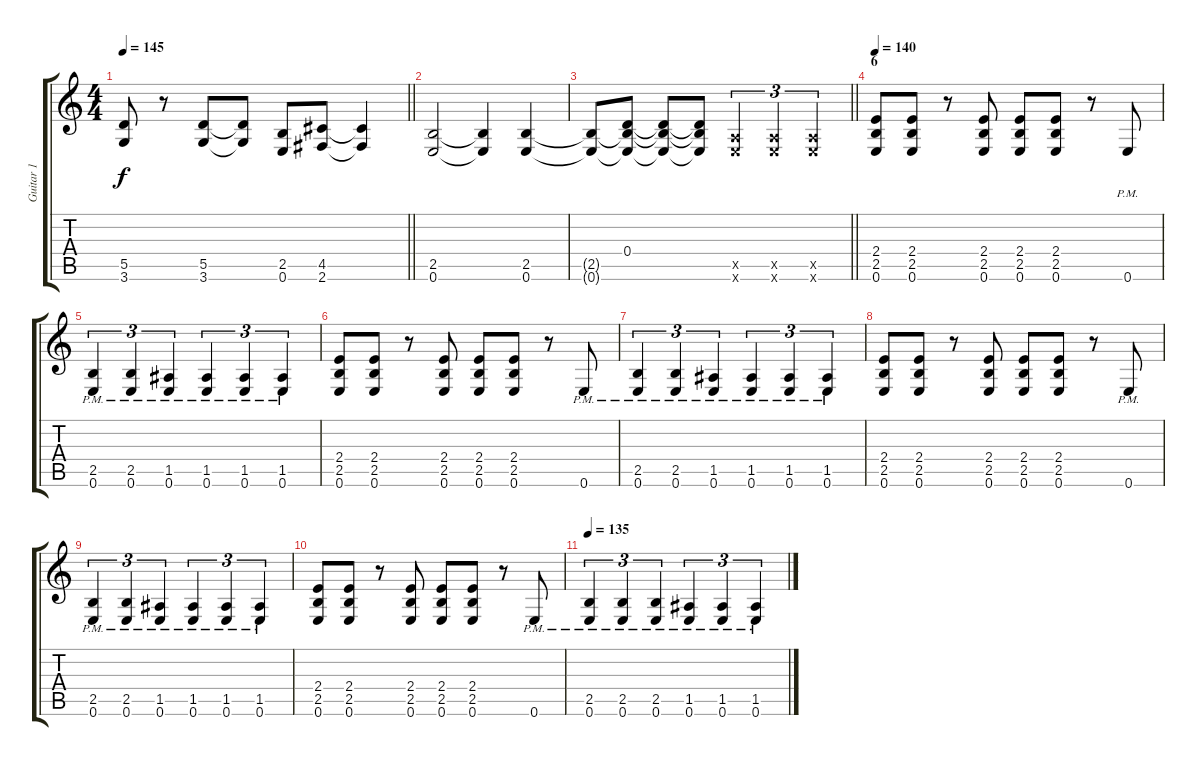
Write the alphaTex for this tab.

\track ("Guitar 1" "Guitar 1") {instrument acousticguitarsteel}
\staff {score tabs}
\tuning (E4 B3 G3 D3 A2 E2) {hide}
\ts (4 4)
\tempo 145
\clef g2
\barLineRight lightlight
\ks c
(5.5 3.6).8{dy f} r.8 (5.5 3.6).8 (5.5{t} 3.6{t}).8 (2.5 0.6).8 (4.5 2.6).8 (4.5{t} 2.6{t}).4 |
(2.5 0.6).2 (2.5{t} 0.6{t}).4 (2.5 0.6).4 |
\barLineRight lightlight
(2.5{t} 0.6{t}).8 (0.4 2.5{t} 0.6{t}).8 (0.4{t} 2.5{t} 0.6{t}).8 (0.4{t} 2.5{t} 0.6{t}).8 (0.5{x} 0.6{x}).4{tu (3 2)} (0.5{x} 0.6{x}).4{tu (3 2)} (0.5{x} 0.6{x}).4{tu (3 2)} |
\section ("" "6")
\tempo 140
(2.4 2.5 0.6).8{volume 13} (2.4 2.5 0.6).8 r.8 (2.4 2.5 0.6).8 (2.4 2.5 0.6).8 (2.4 2.5 0.6).8 r.8 0.6{pm}.8 |
(2.5{pm} 0.6{pm}).4{tu (3 2)} (2.5{pm} 0.6{pm}).4{tu (3 2)} (1.5{pm} 0.6{pm}).4{tu (3 2)} (1.5{pm} 0.6{pm}).4{tu (3 2)} (1.5{pm} 0.6{pm}).4{tu (3 2)} (1.5{pm} 0.6{pm}).4{tu (3 2)} |
(2.4 2.5 0.6).8{volume 13} (2.4 2.5 0.6).8 r.8 (2.4 2.5 0.6).8 (2.4 2.5 0.6).8 (2.4 2.5 0.6).8 r.8 0.6{pm}.8 |
(2.5{pm} 0.6{pm}).4{tu (3 2)} (2.5{pm} 0.6{pm}).4{tu (3 2)} (1.5{pm} 0.6{pm}).4{tu (3 2)} (1.5{pm} 0.6{pm}).4{tu (3 2)} (1.5{pm} 0.6{pm}).4{tu (3 2)} (1.5{pm} 0.6{pm}).4{tu (3 2)} |
(2.4 2.5 0.6).8{volume 13} (2.4 2.5 0.6).8 r.8 (2.4 2.5 0.6).8 (2.4 2.5 0.6).8 (2.4 2.5 0.6).8 r.8 0.6{pm}.8 |
(2.5{pm} 0.6{pm}).4{tu (3 2)} (2.5{pm} 0.6{pm}).4{tu (3 2)} (1.5{pm} 0.6{pm}).4{tu (3 2)} (1.5{pm} 0.6{pm}).4{tu (3 2)} (1.5{pm} 0.6{pm}).4{tu (3 2)} (1.5{pm} 0.6{pm}).4{tu (3 2)} |
(2.4 2.5 0.6).8{volume 13} (2.4 2.5 0.6).8 r.8 (2.4 2.5 0.6).8 (2.4 2.5 0.6).8 (2.4 2.5 0.6).8 r.8 0.6{pm}.8 |
\tempo 135
(2.5{pm} 0.6{pm}).4{tu (3 2)} (2.5{pm} 0.6{pm}).4{tu (3 2)} (2.5{pm} 0.6{pm}).4{tu (3 2)} (1.5{pm} 0.6{pm}).4{tu (3 2)} (1.5{pm} 0.6{pm}).4{tu (3 2)} (1.5{pm} 0.6{pm}).4{tu (3 2)}
